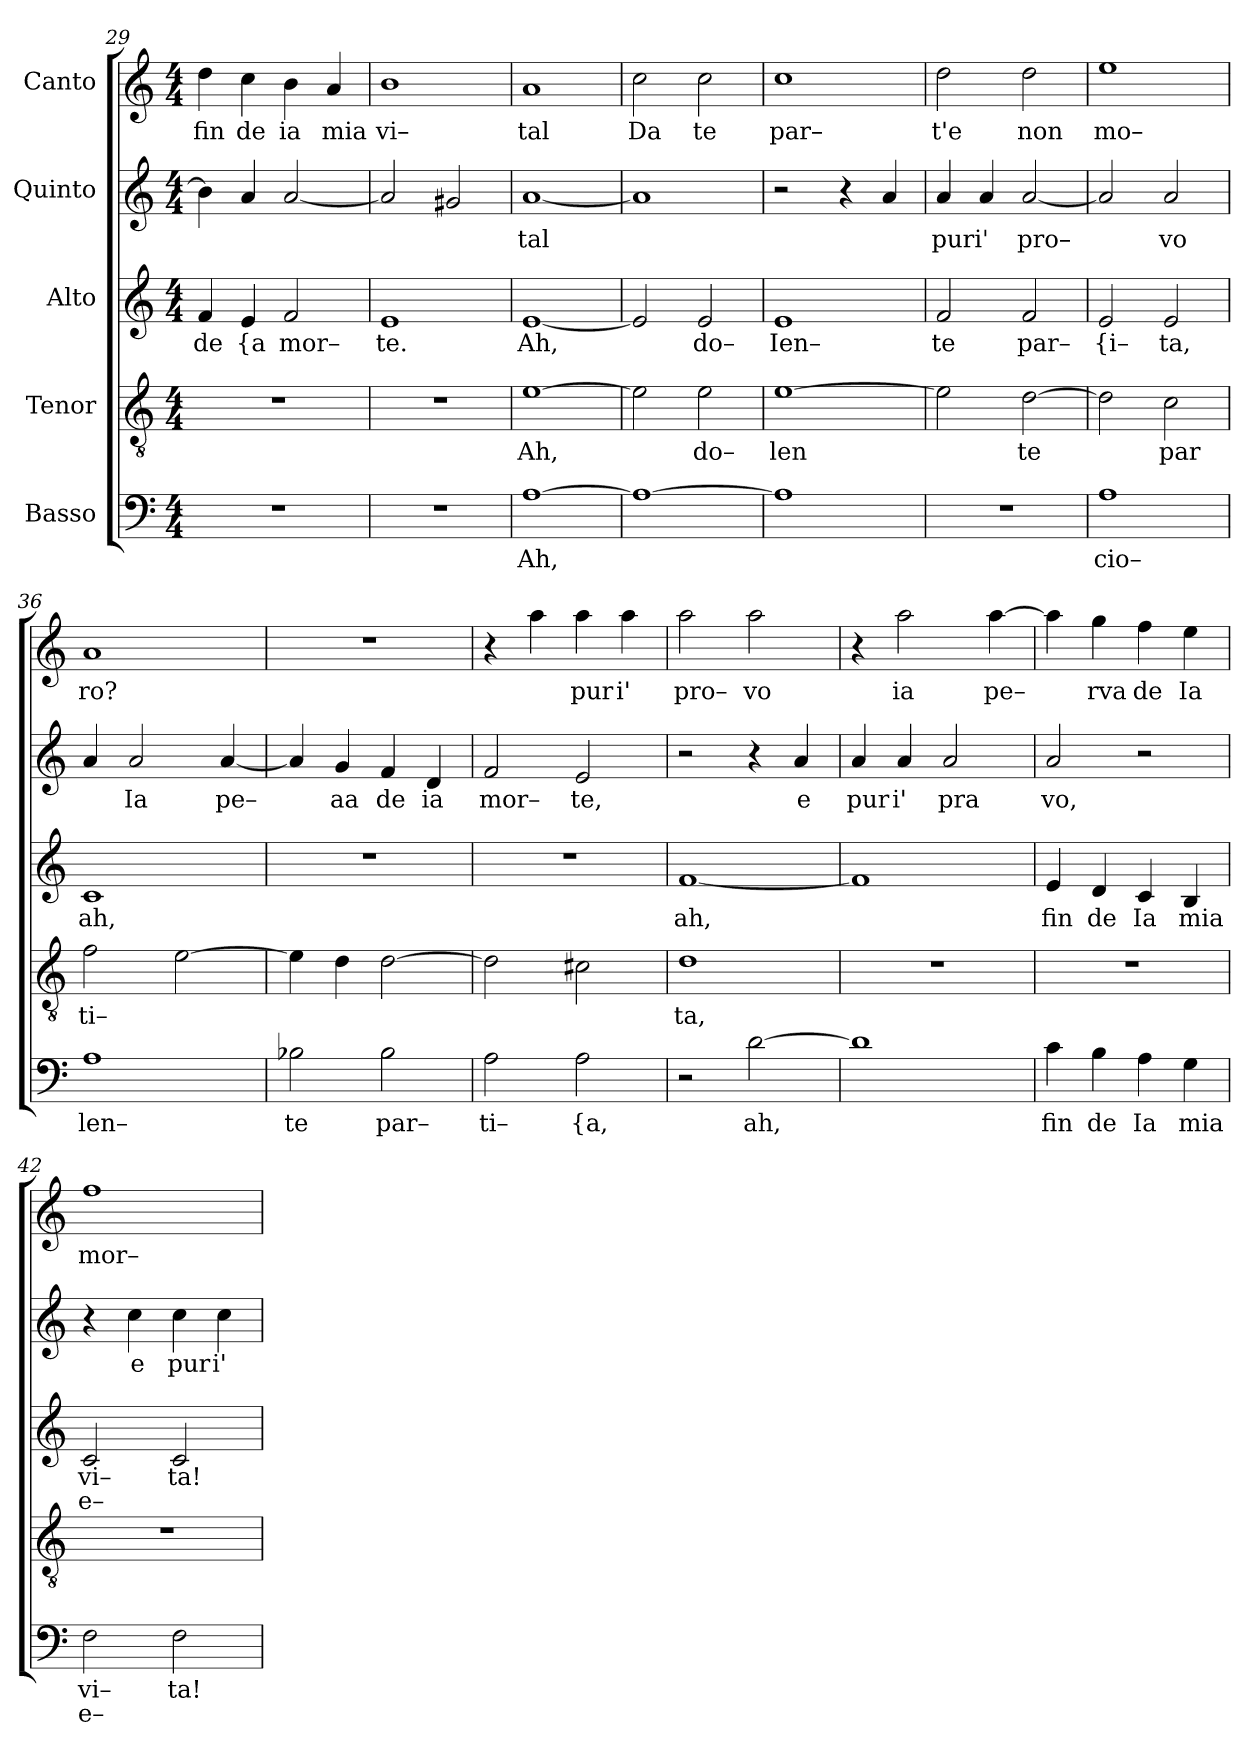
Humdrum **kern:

**kern	**text	**text	**kern	**text	**kern	**text	**text	**kern	**text	**kern	**text
*part5	*part5	*part5	*part4	*part4	*part3	*part3	*part3	*part2	*part2	*part1	*part1
*staff5	*staff5	*staff5	*staff4	*staff4	*staff3	*staff3	*staff3	*staff2	*staff2	*staff1	*staff1
*I"Basso	*	*	*I"Tenor	*	*I"Alto	*	*	*I"Quinto	*	*I"Canto	*
*clefF4	*	*	*clefGv2	*	*clefG2	*	*	*clefG2	*	*clefG2	*
*k[]	*	*	*k[]	*	*k[]	*	*	*k[]	*	*k[]	*
*M4/4	*	*	*M4/4	*	*M4/4	*	*	*M4/4	*	*M4/4	*
=29	=29	=29	=29	=29	=29	=29	=29	=29	=29	=29	=29
!	!	!	!	!	!	!LO:LY:b	!	!	!	!	!LO:LY:b
1r	.	.	1r	.	4f/	de	.	4b\]	.	4dd\	fin
!	!	!	!	!	!	!LO:LY:b	!	!	!	!	!LO:LY:b
.	.	.	.	.	4e/	{a	.	4a/	.	4cc\	de
!	!	!	!	!	!	!LO:LY:b	!	!	!	!	!LO:LY:b
.	.	.	.	.	2f/	mor–	.	[2a/	.	4b\	ia
!	!	!	!	!	!	!	!	!	!	!	!LO:LY:b
.	.	.	.	.	.	.	.	.	.	4a/	mia
=30	=30	=30	=30	=30	=30	=30	=30	=30	=30	=30	=30
!	!	!	!	!	!	!LO:LY:b	!	!	!	!	!LO:LY:b
1r	.	.	1r	.	1e	te.	.	2a/]	.	1b	vi–
.	.	.	.	.	.	.	.	2g#X/	.	.	.
=31	=31	=31	=31	=31	=31	=31	=31	=31	=31	=31	=31
!	!LO:LY:b	!	!	!LO:LY:b	!	!LO:LY:b	!	!	!LO:LY:b	!	!LO:LY:b
[1A	Ah,	.	[1e	Ah,	[1e	Ah,	.	[1a	tal	1a	tal
=32	=32	=32	=32	=32	=32	=32	=32	=32	=32	=32	=32
!	!	!	!	!	!	!	!	!	!	!	!LO:LY:b
1A_	.	.	2e\]	.	2e/]	.	.	1a]	.	2cc\	Da
!	!	!	!	!LO:LY:b	!	!LO:LY:b	!	!	!	!	!LO:LY:b
.	.	.	2e\	do–	2e/	do–	.	.	.	2cc\	te
=33	=33	=33	=33	=33	=33	=33	=33	=33	=33	=33	=33
!	!	!	!	!LO:LY:b	!	!LO:LY:b	!	!	!	!	!LO:LY:b
1A]	.	.	[1e	len	1e	Ien–	.	2r	.	1cc	par–
.	.	.	.	.	.	.	.	4r	.	.	.
.	.	.	.	.	.	.	.	4a/	.	.	.
=34	=34	=34	=34	=34	=34	=34	=34	=34	=34	=34	=34
!	!	!	!	!	!	!LO:LY:b	!	!	!LO:LY:b	!	!LO:LY:b
1r	.	.	2e\]	.	2f/	te	.	4a/	pur	2dd\	t'e
!	!	!	!	!	!	!	!	!	!LO:LY:b	!	!
.	.	.	.	.	.	.	.	4a/	i'	.	.
!	!	!	!	!LO:LY:b	!	!LO:LY:b	!	!	!LO:LY:b	!	!LO:LY:b
.	.	.	[2d\	te	2f/	par–	.	[2a/	pro–	2dd\	non
=35	=35	=35	=35	=35	=35	=35	=35	=35	=35	=35	=35
!	!LO:LY:b	!	!	!	!	!LO:LY:b	!	!	!	!	!LO:LY:b
1A	cio–	.	2d\]	.	2e/	{i–	.	2a/]	.	1ee	mo–
!	!	!	!	!LO:LY:b	!	!LO:LY:b	!	!	!LO:LY:b	!	!
.	.	.	2c\	par	2e/	ta,	.	2a/	vo	.	.
=36	=36	=36	=36	=36	=36	=36	=36	=36	=36	=36	=36
!	!LO:LY:b	!	!	!LO:LY:b	!	!LO:LY:b	!	!	!	!	!LO:LY:b
1A	len–	.	2f\	ti–	1c	ah,	.	4a/	.	1a	ro?
!	!	!	!	!	!	!	!	!	!LO:LY:b	!	!
.	.	.	.	.	.	.	.	2a/	Ia	.	.
.	.	.	[2e\	.	.	.	.	.	.	.	.
!	!	!	!	!	!	!	!	!	!LO:LY:b	!	!
.	.	.	.	.	.	.	.	[4a/	pe–	.	.
=37	=37	=37	=37	=37	=37	=37	=37	=37	=37	=37	=37
!	!LO:LY:b	!	!	!	!	!	!	!	!	!	!
2B-X\	te	.	4e\]	.	1r	.	.	4a/]	.	1r	.
!	!	!	!	!	!	!	!	!	!LO:LY:b	!	!
.	.	.	4d\	.	.	.	.	4g/	aa	.	.
!	!LO:LY:b	!	!	!	!	!	!	!	!LO:LY:b	!	!
2B-\	par–	.	[2d\	.	.	.	.	4f/	de	.	.
!	!	!	!	!	!	!	!	!	!LO:LY:b	!	!
.	.	.	.	.	.	.	.	4d/	ia	.	.
=38	=38	=38	=38	=38	=38	=38	=38	=38	=38	=38	=38
!	!LO:LY:b	!	!	!	!	!	!	!	!LO:LY:b	!	!
2A\	ti–	.	2d\]	.	1r	.	.	2f/	mor–	4r	.
.	.	.	.	.	.	.	.	.	.	4aa\	.
!	!LO:LY:b	!	!	!	!	!	!	!	!LO:LY:b	!	!LO:LY:b
2A\	{a,	.	2c#X\	.	.	.	.	2e/	te,	4aa\	pur
!	!	!	!	!	!	!	!	!	!	!	!LO:LY:b
.	.	.	.	.	.	.	.	.	.	4aa\	i'
=39	=39	=39	=39	=39	=39	=39	=39	=39	=39	=39	=39
!	!	!	!	!LO:LY:b	!	!LO:LY:b	!	!	!	!	!LO:LY:b
2r	.	.	1d	ta,	[1f	ah,	.	2r	.	2aa\	pro–
!	!LO:LY:b	!	!	!	!	!	!	!	!	!	!LO:LY:b
[2d\	ah,	.	.	.	.	.	.	4r	.	2aa\	vo
!	!	!	!	!	!	!	!	!	!LO:LY:b	!	!
.	.	.	.	.	.	.	.	4a/	e	.	.
=40	=40	=40	=40	=40	=40	=40	=40	=40	=40	=40	=40
!	!	!	!	!	!	!	!	!	!LO:LY:b	!	!
1d]	.	.	1r	.	1f]	.	.	4a/	pur	4r	.
!	!	!	!	!	!	!	!	!	!LO:LY:b	!	!LO:LY:b
.	.	.	.	.	.	.	.	4a/	i'	2aa\	ia
!	!	!	!	!	!	!	!	!	!LO:LY:b	!	!
.	.	.	.	.	.	.	.	2a/	pra	.	.
!	!	!	!	!	!	!	!	!	!	!	!LO:LY:b
.	.	.	.	.	.	.	.	.	.	[4aa\	pe–
=41	=41	=41	=41	=41	=41	=41	=41	=41	=41	=41	=41
!	!LO:LY:b	!	!	!	!	!LO:LY:b	!	!	!LO:LY:b	!	!
4c\	fin	.	1r	.	4e/	fin	.	2a/	vo,	4aa\]	.
!	!LO:LY:b	!	!	!	!	!LO:LY:b	!	!	!	!	!LO:LY:b
4B\	de	.	.	.	4d/	de	.	.	.	4gg\	rva
!	!LO:LY:b	!	!	!	!	!LO:LY:b	!	!	!	!	!LO:LY:b
4A\	Ia	.	.	.	4c/	Ia	.	2r	.	4ff\	de
!	!LO:LY:b	!	!	!	!	!LO:LY:b	!	!	!	!	!LO:LY:b
4G\	mia	.	.	.	4B/	mia	.	.	.	4ee\	Ia
=42	=42	=42	=42	=42	=42	=42	=42	=42	=42	=42	=42
!	!LO:LY:b	!LO:LY:b	!	!	!	!LO:LY:b	!LO:LY:b	!	!	!	!LO:LY:b
2F\	vi–	e–	1r	.	2c/	vi–	e–	4r	.	1ff	mor–
!	!	!	!	!	!	!	!	!	!LO:LY:b	!	!
.	.	.	.	.	.	.	.	4cc\	e	.	.
!	!LO:LY:b	!	!	!	!	!LO:LY:b	!	!	!LO:LY:b	!	!
2F\	ta!	.	.	.	2c/	ta!	.	4cc\	pur	.	.
!	!	!	!	!	!	!	!	!	!LO:LY:b	!	!
.	.	.	.	.	.	.	.	4cc\	i'	.	.
=	=	=	=	=	=	=	=	=	=	=	=
*-	*-	*-	*-	*-	*-	*-	*-	*-	*-	*-	*-
